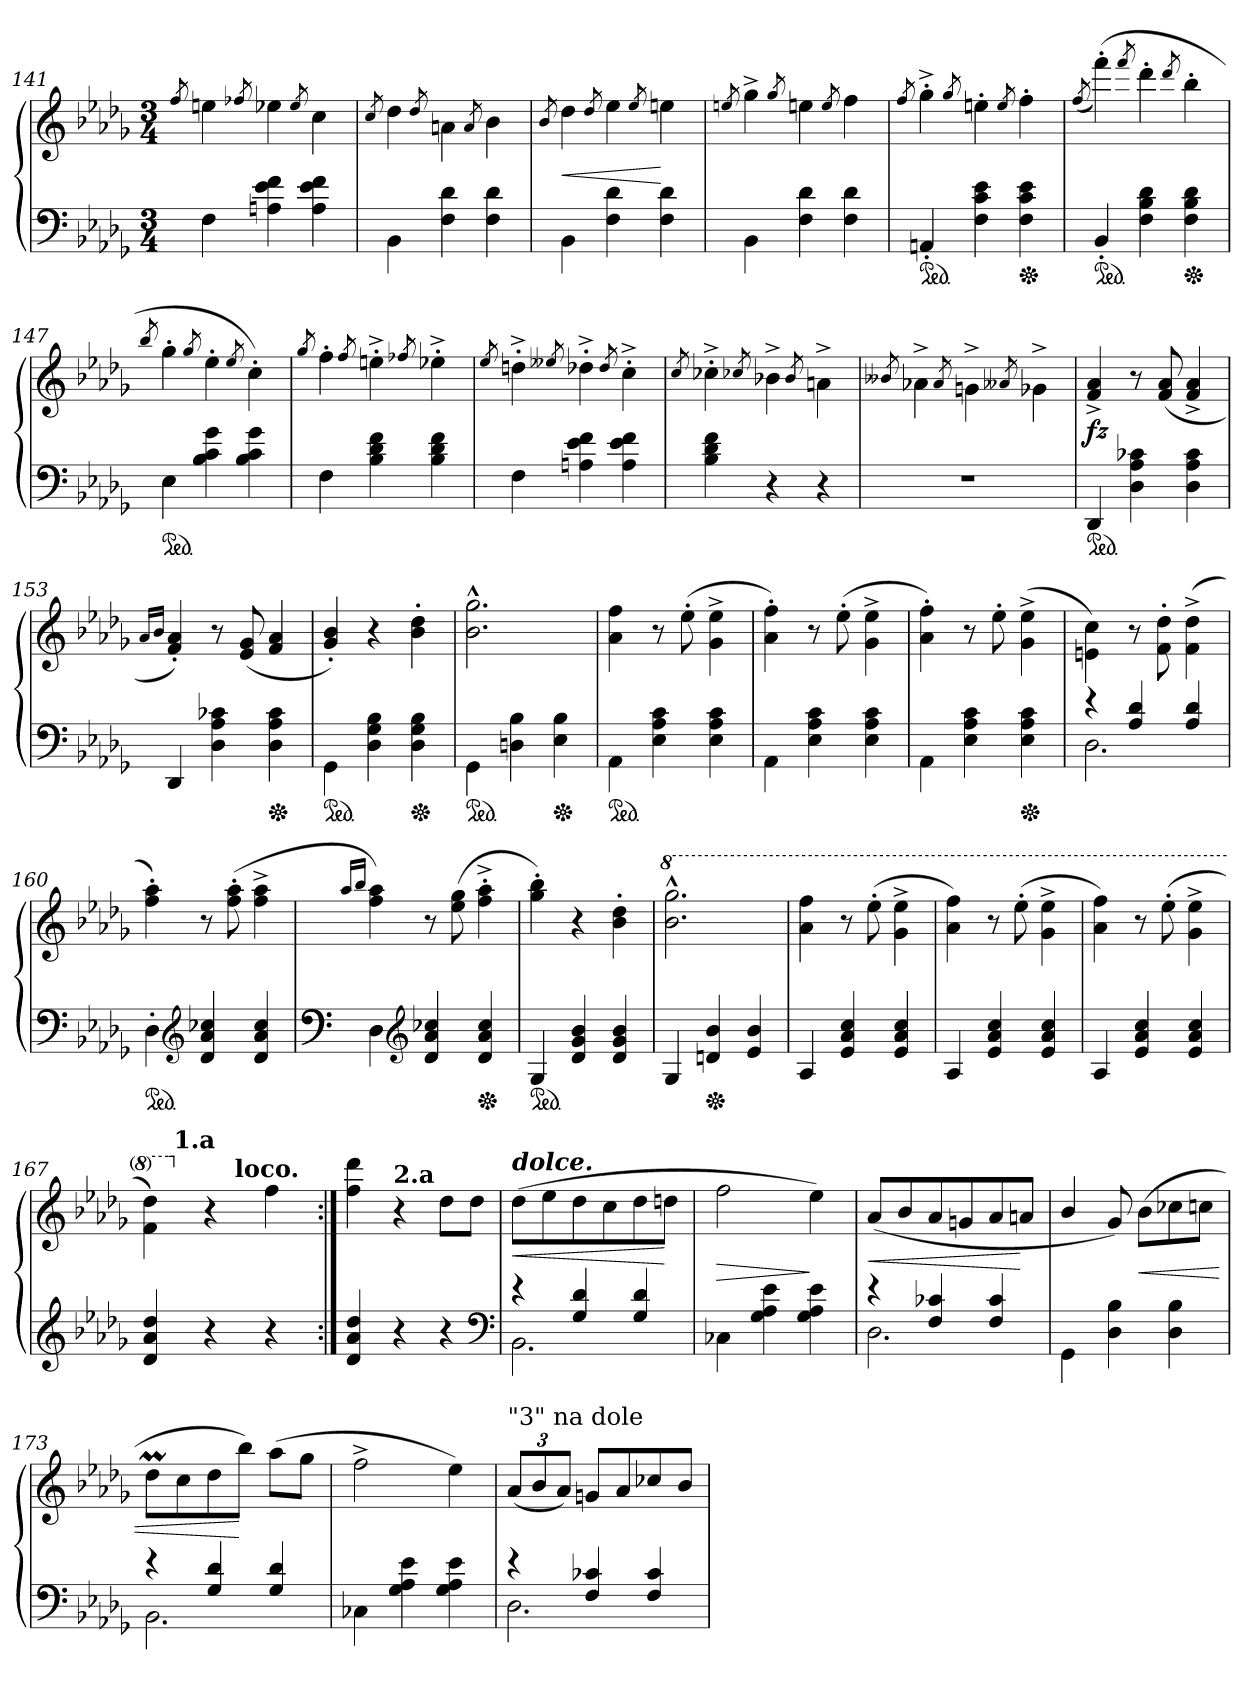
**kern	**kern	**dynam
*part1	*part1	*part1
*staff2	*staff1	*staff1/2
*clefF4	*clefG2	*
*k[b-e-a-d-g-]	*k[b-e-a-d-g-]	*
*M3/4	*M3/4	*
=141	=141	=141
.	8qff/	.
4F	4een	.
.	8qff-X/	.
4An 4e- 4f	4ee-X	.
.	8qee-/	.
4A 4e- 4f	4cc	.
=142	=142	=142
.	8qcc/	.
4BB-\	4dd-	.
.	8qdd-/	.
4F 4d-	4an\	.
.	8qa/	.
4F 4d-	4b-	.
=143	=143	=143
.	8qb-/	.
4BB-\	4dd-	<
.	8qdd-/	.
4F 4d-	4ee-	.
.	8qee-/	.
4F 4d-	4een	[
=144	=144	=144
.	8qeen/	.
4BB-\	4gg-^<	.
.	8qgg-/	.
4F 4d-	4een	.
.	8qee/	.
4F 4d-	4ff	.
=145	=145	=145
.	8qff/	.
*ped	*	*
4AAn'<	4gg-'>^<	.
.	8qgg-/	.
4F 4c 4e-	4een'>	.
.	8qee/	.
*Xped	*	*
4F 4c 4e-	4ff'>	.
=146	=146	=146
.	(<8qff/	.
*ped	*	*
4BB-'<	(>4fff'>)	.
.	8qfff/	.
4F 4B- 4d-	4ddd-'>	.
.	8qddd-/	.
*Xped	*	*
4F 4B- 4d-	4bb-'>	.
=147	=147	=147
.	8qbb-/	.
*ped	*	*
4E-	4gg-'>	.
.	8qgg-/	.
4B- 4c 4g-	4ee-'>	.
.	8qee-/	.
4B- 4c 4g-	4cc'>)	.
=148	=148	=148
.	8qgg-/	.
4F	4ff'>	.
.	8qff/	.
4B- 4d- 4f	4een'>^<	.
.	8qff-X/	.
4B- 4d- 4f	4ee-X'>^<	.
=149	=149	=149
.	8qee-/	.
4F	4ddn'>^<	.
.	8qee--X/	.
4An 4e- 4f	4dd-X'>^<	.
.	8qdd-/	.
4A 4e- 4f	4cc'>^<	.
=150	=150	=150
.	8qcc/	.
4B- 4d- 4f	4cc-X'>^<	.
.	8qcc-X/	.
4r	4b-X^<	.
.	8qb-/	.
4r	4an^<\	.
=151	=151	=151
.	8qb--X/	.
2.rF	4a-X^<\	.
.	8qa-/	.
.	4gn^<\	.
.	8qa--X/	.
.	4g-X^<\	.
=152	=152	=152
*ped	*	*
4DD-	4f^> 4a-^>	fz
4D- 4A- 4c-X	8r	.
.	(<8f 8a-	.
4D- 4A- 4c-	4f^> 4a-^>	.
=153	=153	=153
.	16qqa-/LL	.
.	16qqb-/JJ	.
4DD-	4f'< 4a-'<)	.
4D- 4A- 4c-X	8r	.
.	(<8e- 8g-	.
*Xped	*	*
4D- 4A- 4c-	4f 4a-	.
=154	=154	=154
*ped	*	*
4GG-\	4g-'< 4b-'<)	.
4D- 4G- 4B-	4r	.
*Xped	*	*
4D- 4G- 4B-	4b-'> 4dd-'>	.
=155	=155	=155
*ped	*	*
4GG-\	2.b-^^> 2.gg-^^>	.
4Dn 4B-	.	.
*Xped	*	*
4E- 4B-	.	.
=156	=156	=156
*ped	*	*
4AA-\	4a- 4ff	.
4E- 4A- 4c	8r	.
.	(>8ee-'>	.
4E- 4A- 4c	4g-^< 4ee-^<	.
=157	=157	=157
4AA-\	4a-'> 4ff'>)	.
4E- 4A- 4c	8r	.
.	(>8ee-'>	.
4E- 4A- 4c	4g-^< 4ee-^<	.
=158	=158	=158
4AA-\	4a-'> 4ff'>)	.
4E- 4A- 4c	8r	.
.	8ee-'>\	.
*Xped	*	*
4E- 4A- 4c	(>4g-^< 4ee-^<	.
=159	=159	=159
*^	*	*
4re	2.D-	4en\ 4cc\)	.
4A- 4d-	.	8r	.
.	.	8f'>\ 8dd-'>\	.
4A- 4d-	.	(>4f^<\ 4dd-^<\	.
*v	*v	*	*
=160	=160	=160
*ped	*	*
4D-'>	4ff'> 4aa-'>)	.
*clefG2	*	*
4d- 4a- 4cc-X	8r	.
.	(>8ff'> 8aa-'>	.
4d- 4a- 4cc-	4ff^< 4aa-^<	.
=161	=161	=161
*clefF4	*	*
.	16qqaa-/LL	.
.	16qqbb-/JJ	.
4D-	4ff 4aa-)	.
*clefG2	*	*
4d- 4a- 4cc-X	8r	.
.	(>8ee- 8gg-	.
*Xped	*	*
4d- 4a- 4cc-	4ff'>^< 4aa-'>^<	.
=162	=162	=162
*ped	*	*
4G-	4gg-'> 4bb-'>)	.
4d- 4g- 4b-	4r	.
4d- 4g- 4b-	4b-'> 4dd-'>	.
=163	=163	=163
*	*8va	*
4G-	2.bb-^^> 2.ggg-^^>	.
*Xped	*	*
4dn 4b-	.	.
4e- 4b-	.	.
=164	=164	=164
4A-	4aa- 4fff	.
4e- 4a- 4cc	8r	.
.	(>8eee-'>	.
4e- 4a- 4cc	4gg-^< 4eee-^<	.
=165	=165	=165
4A-	4aa- 4fff)	.
4e- 4a- 4cc	8r	.
.	(>8eee-'>	.
4e- 4a- 4cc	4gg-^< 4eee-^<	.
=166	=166	=166
4A-	4aa- 4fff)	.
4e- 4a- 4cc	8r	.
.	(>8eee-'>	.
4e- 4a- 4cc	4gg-^< 4eee-^<	.
=167	=167	=167
*	*^	*
*	*	*^	*
4d- 4a- 4dd-	4ff\ 4ddd-\)	8ryy	4.ryy	.
!	!	!LO:TX:a:B:t=1.a	!	!
.	.	2ryy	.	.
*	*X8va	*	*	*
4r	4r	.	.	.
!	!	!	!LO:TX:a:B:t=loco.	!
.	.	.	4.ryy	.
4r	4ff	.	.	.
.	.	8ryy	.	.
*	*v	*v	*v	*
=168:|!	=168:|!	=168:|!
4d- 4a- 4dd-	4ff 4ddd-	.
!	!LO:TX:a:B:t=2.a	!
4r	4r	.
4r	8dd-L	.
.	8dd-J	.
*clefF4	*	*
=169	=169	=169
*^	*	*
!	!	!LO:TX:a:Bi:t=dolce.	!
4re	2.BB-	(>8dd-L	<
.	.	8ee-	.
4G- 4d-	.	8dd-	.
.	.	8cc	.
4G- 4d-	.	8dd-	.
.	.	8ddnJ	[
*v	*v	*	*
=170	=170	=170
4C-X\	2ff	>
4G- 4A- 4e-	.	.
4G- 4A- 4e-	4ee-)	]
=171	=171	=171
*^	*	*
4re	2.D-	(<8a-L	<
.	.	8b-	.
4F 4c-X	.	8a-	.
.	.	8gn	.
4F 4c-	.	8a-	.
.	.	8anJ	[
*v	*v	*	*
=172	=172	=172
4GG-\	4b-/	.
4D- 4B-	8g-)	.
.	(>8b-L	<
4D- 4B-	8cc-X	.
.	8ccnJ	.
=173	=173	=173
*^	*	*
4re	2.BB-	8dd-ML	.
.	.	8cc	.
4G- 4d-	.	8dd-	.
.	.	8bb-J)	[
4G- 4d-	.	(>8aa-L	.
.	.	8gg-J	.
*v	*v	*	*
=174	=174	=174
4C-X\	2ff^<	.
4G- 4A- 4e-	.	.
4G- 4A- 4e-	4ee-)	.
=175	=175	=175
*^	*	*
!	!	!LO:TX:a:t="3" na dole	!
4re	2.D-	(<12a-L	.
.	.	12b-	.
.	.	12a-J)	.
4F 4c-X	.	8gnL	.
.	.	8a-	.
4F 4c-	.	8cc-X	.
.	.	8b-J	.
*v	*v	*	*
=	=	=
*-	*-	*-
